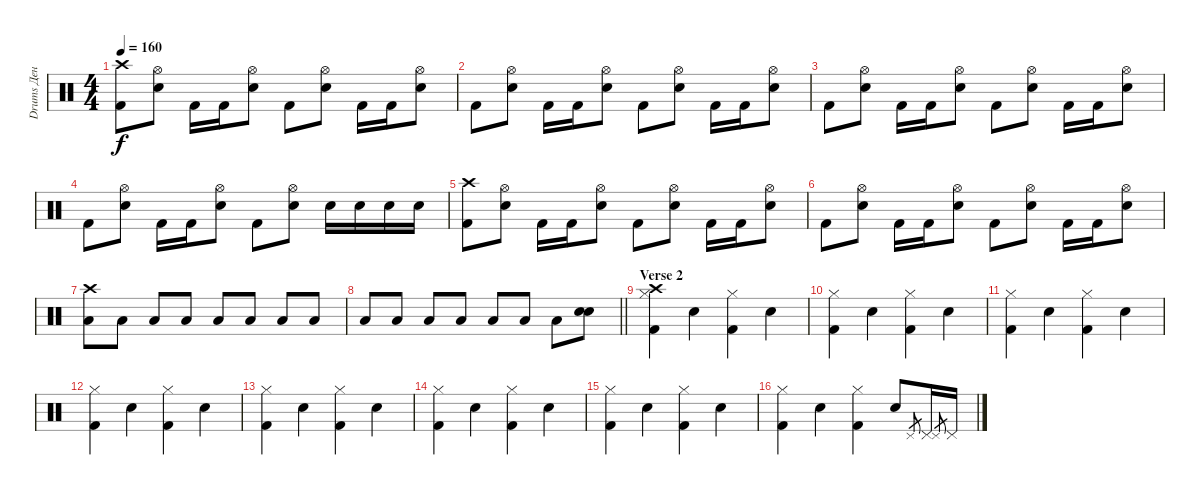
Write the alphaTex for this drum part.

\track ("Drums Ден" "Drums Ден") {instrument percussion}
\staff {score}
\articulation defaults
\ts (4 4)
\section ("" "")
\tempo 160
\clef neutral
\ks c
("Kick (hit) 2" "Crash high (hit)").8{dy f} ("Electric Snare (hit)" "Hi-Hat (open)").8 "Kick (hit) 2".16 "Kick (hit) 2".16 ("Electric Snare (hit)" "Hi-Hat (open)").8 "Kick (hit) 2".8 ("Electric Snare (hit)" "Hi-Hat (open)").8 "Kick (hit) 2".16 "Kick (hit) 2".16 ("Electric Snare (hit)" "Hi-Hat (open)").8 |
"Kick (hit) 2".8 ("Electric Snare (hit)" "Hi-Hat (open)").8 "Kick (hit) 2".16 "Kick (hit) 2".16 ("Electric Snare (hit)" "Hi-Hat (open)").8 "Kick (hit) 2".8 ("Electric Snare (hit)" "Hi-Hat (open)").8 "Kick (hit) 2".16 "Kick (hit) 2".16 ("Electric Snare (hit)" "Hi-Hat (open)").8 |
"Kick (hit) 2".8 ("Electric Snare (hit)" "Hi-Hat (open)").8 "Kick (hit) 2".16 "Kick (hit) 2".16 ("Electric Snare (hit)" "Hi-Hat (open)").8 "Kick (hit) 2".8 ("Electric Snare (hit)" "Hi-Hat (open)").8 "Kick (hit) 2".16 "Kick (hit) 2".16 ("Electric Snare (hit)" "Hi-Hat (open)").8 |
"Kick (hit) 2".8 ("Electric Snare (hit)" "Hi-Hat (open)").8 "Kick (hit) 2".16 "Kick (hit) 2".16 ("Electric Snare (hit)" "Hi-Hat (open)").8 "Kick (hit) 2".8 ("Electric Snare (hit)" "Hi-Hat (open)").8 "Electric Snare (hit)".16 "Electric Snare (hit)".16 "Electric Snare (hit)".16 "Electric Snare (hit)".16 |
("Kick (hit) 2" "Crash high (hit)").8 ("Electric Snare (hit)" "Hi-Hat (open)").8 "Kick (hit) 2".16 "Kick (hit) 2".16 ("Electric Snare (hit)" "Hi-Hat (open)").8 "Kick (hit) 2".8 ("Electric Snare (hit)" "Hi-Hat (open)").8 "Kick (hit) 2".16 "Kick (hit) 2".16 ("Electric Snare (hit)" "Hi-Hat (open)").8 |
"Kick (hit) 2".8 ("Electric Snare (hit)" "Hi-Hat (open)").8 "Kick (hit) 2".16 "Kick (hit) 2".16 ("Electric Snare (hit)" "Hi-Hat (open)").8 "Kick (hit) 2".8 ("Electric Snare (hit)" "Hi-Hat (open)").8 "Kick (hit) 2".16 "Kick (hit) 2".16 ("Electric Snare (hit)" "Hi-Hat (open)").8 |
("Low Floor Tom (hit)" "Crash high (hit)").8 "Low Floor Tom (hit)".8 "Low Floor Tom (hit)".8 "Low Floor Tom (hit)".8 "Low Floor Tom (hit)".8 "Low Floor Tom (hit)".8 "Low Floor Tom (hit)".8 "Low Floor Tom (hit)".8 |
\barLineRight lightlight "Low Floor Tom (hit)".8 "Low Floor Tom (hit)".8 "Low Floor Tom (hit)".8 "Low Floor Tom (hit)".8 "Low Floor Tom (hit)".8 "Low Floor Tom (hit)".8 "Low Floor Tom (hit)".8
("Electric Snare (hit)" "Electric Snare (hit)").8 |
\section ("" "Verse 2")
("Kick (hit) 2" "Crash high (hit)" "Hi-Hat (closed)").4 "Electric Snare (hit)".4 ("Kick (hit) 2" "Hi-Hat (closed)").4 "Electric Snare (hit)".4 |
("Kick (hit) 2" "Hi-Hat (closed)").4 "Electric Snare (hit)".4 ("Kick (hit) 2" "Hi-Hat (closed)").4 "Electric Snare (hit)".4 |
("Kick (hit) 2" "Hi-Hat (closed)").4 "Electric Snare (hit)".4 ("Kick (hit) 2" "Hi-Hat (closed)").4 "Electric Snare (hit)".4 |
("Kick (hit) 2" "Hi-Hat (closed)").4 "Electric Snare (hit)".4 ("Kick (hit) 2" "Hi-Hat (closed)").4 "Electric Snare (hit)".4 |
("Kick (hit) 2" "Hi-Hat (closed)").4 "Electric Snare (hit)".4 ("Kick (hit) 2" "Hi-Hat (closed)").4 "Electric Snare (hit)".4 |
("Kick (hit) 2" "Hi-Hat (closed)").4 "Electric Snare (hit)".4 ("Kick (hit) 2" "Hi-Hat (closed)").4 "Electric Snare (hit)".4 |
("Kick (hit) 2" "Hi-Hat (closed)").4 "Electric Snare (hit)".4 ("Kick (hit) 2" "Hi-Hat (closed)").4 "Electric Snare (hit)".4 |
("Kick (hit) 2" "Hi-Hat (closed)").4 "Electric Snare (hit)".4 ("Kick (hit) 2" "Hi-Hat (closed)").4 "Electric Snare (hit)".8 "Pedal Hi-Hat (hit)".8{gr} "Pedal Hi-Hat (hit)".16 "Pedal Hi-Hat (hit)".8{gr} "Pedal Hi-Hat (hit)".16
